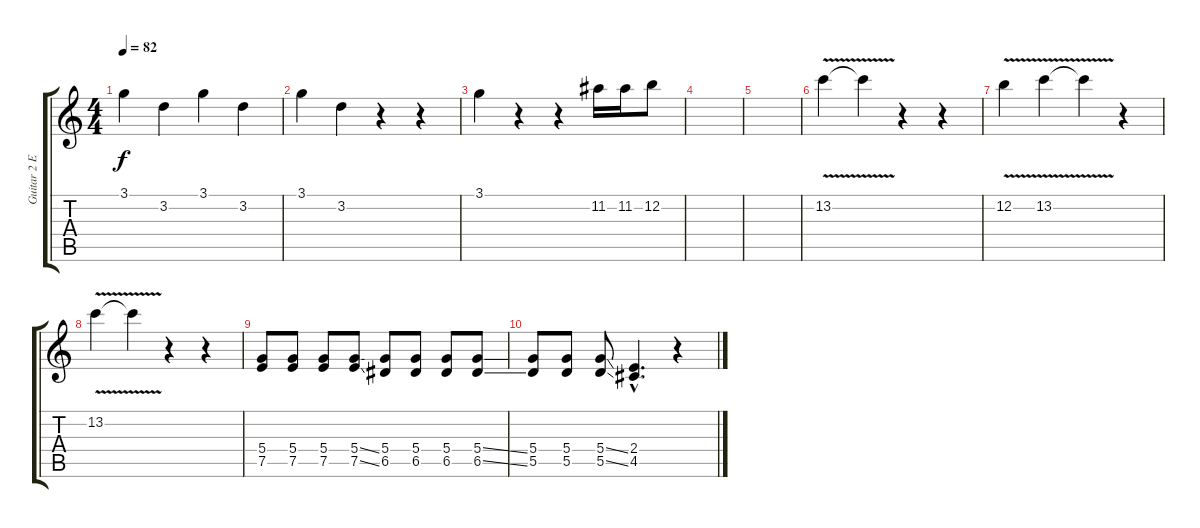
\track ("Guitar 2 E'd" "Guitar 2 E") {instrument electricguitarclean}
\staff {score tabs}
\tuning (E4 B3 G3 D3 A2 E2) {hide}
\ts (4 4)
\tempo 82
\clef g2
\ks c
3.1.4{dy f} 3.2.4 3.1.4 3.2.4 |
3.1.4 3.2.4 r.4 r.4 |
3.1.4 r.4 r.4 11.2.16 11.2.16 12.2.8 |
|
|
13.2{v}.4{balance 5} 13.2{t}.4 r.4 r.4 |
12.2{v}.4 13.2{v}.4 13.2{t}.4 r.4 |
13.2{v}.4 13.2{t}.4 r.4 r.4{instrument overdrivenguitar} |
(5.4 7.5).8 (5.4 7.5).8 (5.4 7.5).8 (5.4{ss} 7.5{ss}).8 (5.4 6.5).8 (5.4 6.5).8 (5.4 6.5).8 (5.4{ss} 6.5{ss}).8 |
(5.4 5.5).8 (5.4 5.5).8 (5.4{ss} 5.5{ss}).8 (2.4{hac} 4.5{hac}).4{d} r.4{instrument electricguitarclean}
